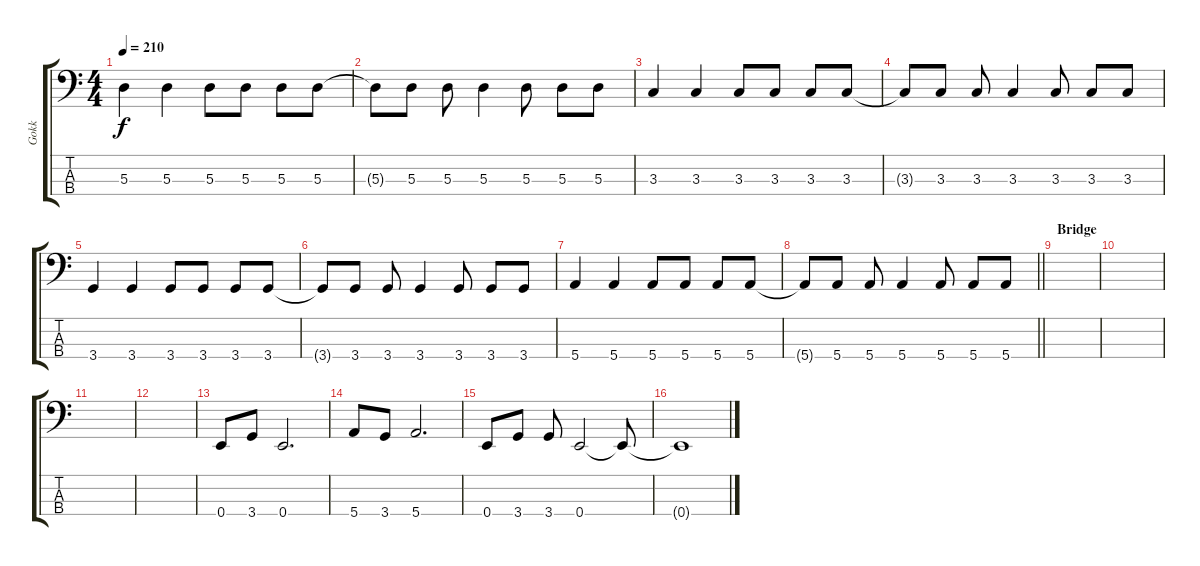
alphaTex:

\track ("Gokk" "Gokk") {instrument acousticguitarsteel}
\staff {score tabs}
\tuning (G2 D2 A1 E1) {hide}
\ts (4 4)
\tempo 210
\clef f4
\ks c
5.3.4{dy f} 5.3.4 5.3.8 5.3.8 5.3.8 5.3.8 |
5.3{t}.8 5.3.8 5.3.8 5.3.4 5.3.8 5.3.8 5.3.8 |
3.3.4 3.3.4 3.3.8 3.3.8 3.3.8 3.3.8 |
3.3{t}.8 3.3.8 3.3.8 3.3.4 3.3.8 3.3.8 3.3.8 |
3.4.4 3.4.4 3.4.8 3.4.8 3.4.8 3.4.8 |
3.4{t}.8 3.4.8 3.4.8 3.4.4 3.4.8 3.4.8 3.4.8 |
5.4.4 5.4.4 5.4.8 5.4.8 5.4.8 5.4.8 |
\barLineRight lightlight
5.4{t}.8 5.4.8 5.4.8 5.4.4 5.4.8 5.4.8 5.4.8 |
\section ("" "Bridge")
|
|
|
|
0.4.8 3.4.8 0.4.2{d} |
5.4.8 3.4.8 5.4.2{d} |
0.4.8 3.4.8 3.4.8 0.4.2 0.4{t}.8 |
0.4{t}.1
